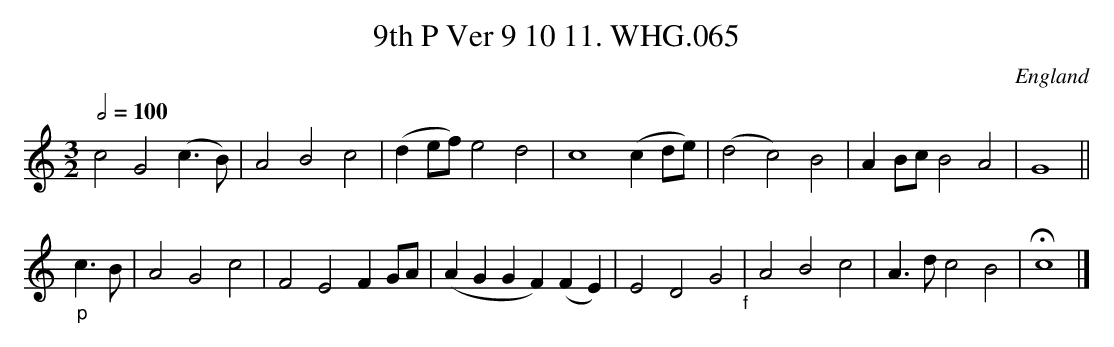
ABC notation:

X:1
T:9th P Ver 9 10 11. WHG.065
L:1/4
M:3/2
O:England
Q:1/2=100
K:C
c2G2 (c>B)|A2B2 c2|(de/f/) e2d2|c4 (cd/e/)|\
(d2c2) B2|AB/c/ B2A2|G4||
"_p"c>B|A2G2 c2|F2E2 FG/A/|(AG GF) (FE)|\
E2D2 G2"_f"|A2B2 c2|A>d c2B2|Hc4|]
